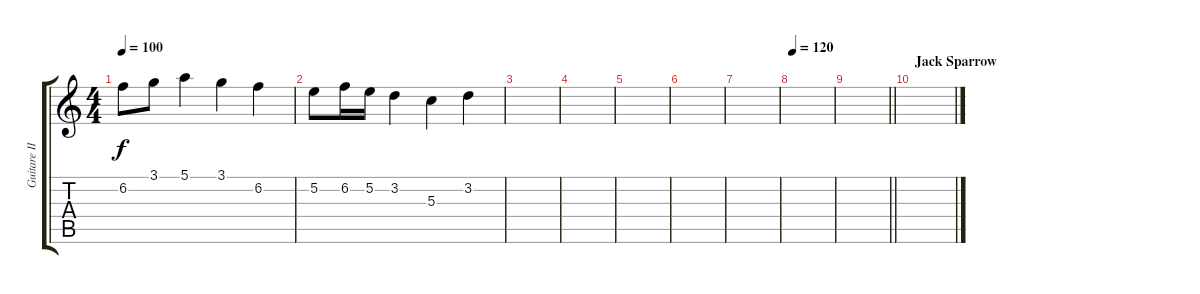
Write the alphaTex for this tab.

\track ("Guitare II" "Guitare II") {instrument overdrivenguitar}
\staff {score tabs}
\tuning (E4 B3 G3 D3 A2 E2) {hide}
\ts (4 4)
\tempo 100
\clef g2
\ks c
6.2.8{dy f} 3.1.8 5.1.4 3.1.4 6.2.4 |
5.2.8 6.2.16 5.2.16 3.2.4 5.3.4 3.2.4 |
|
|
|
|
|
\tempo 120
|
\barLineRight lightlight
|
\section ("" "Jack Sparrow")
